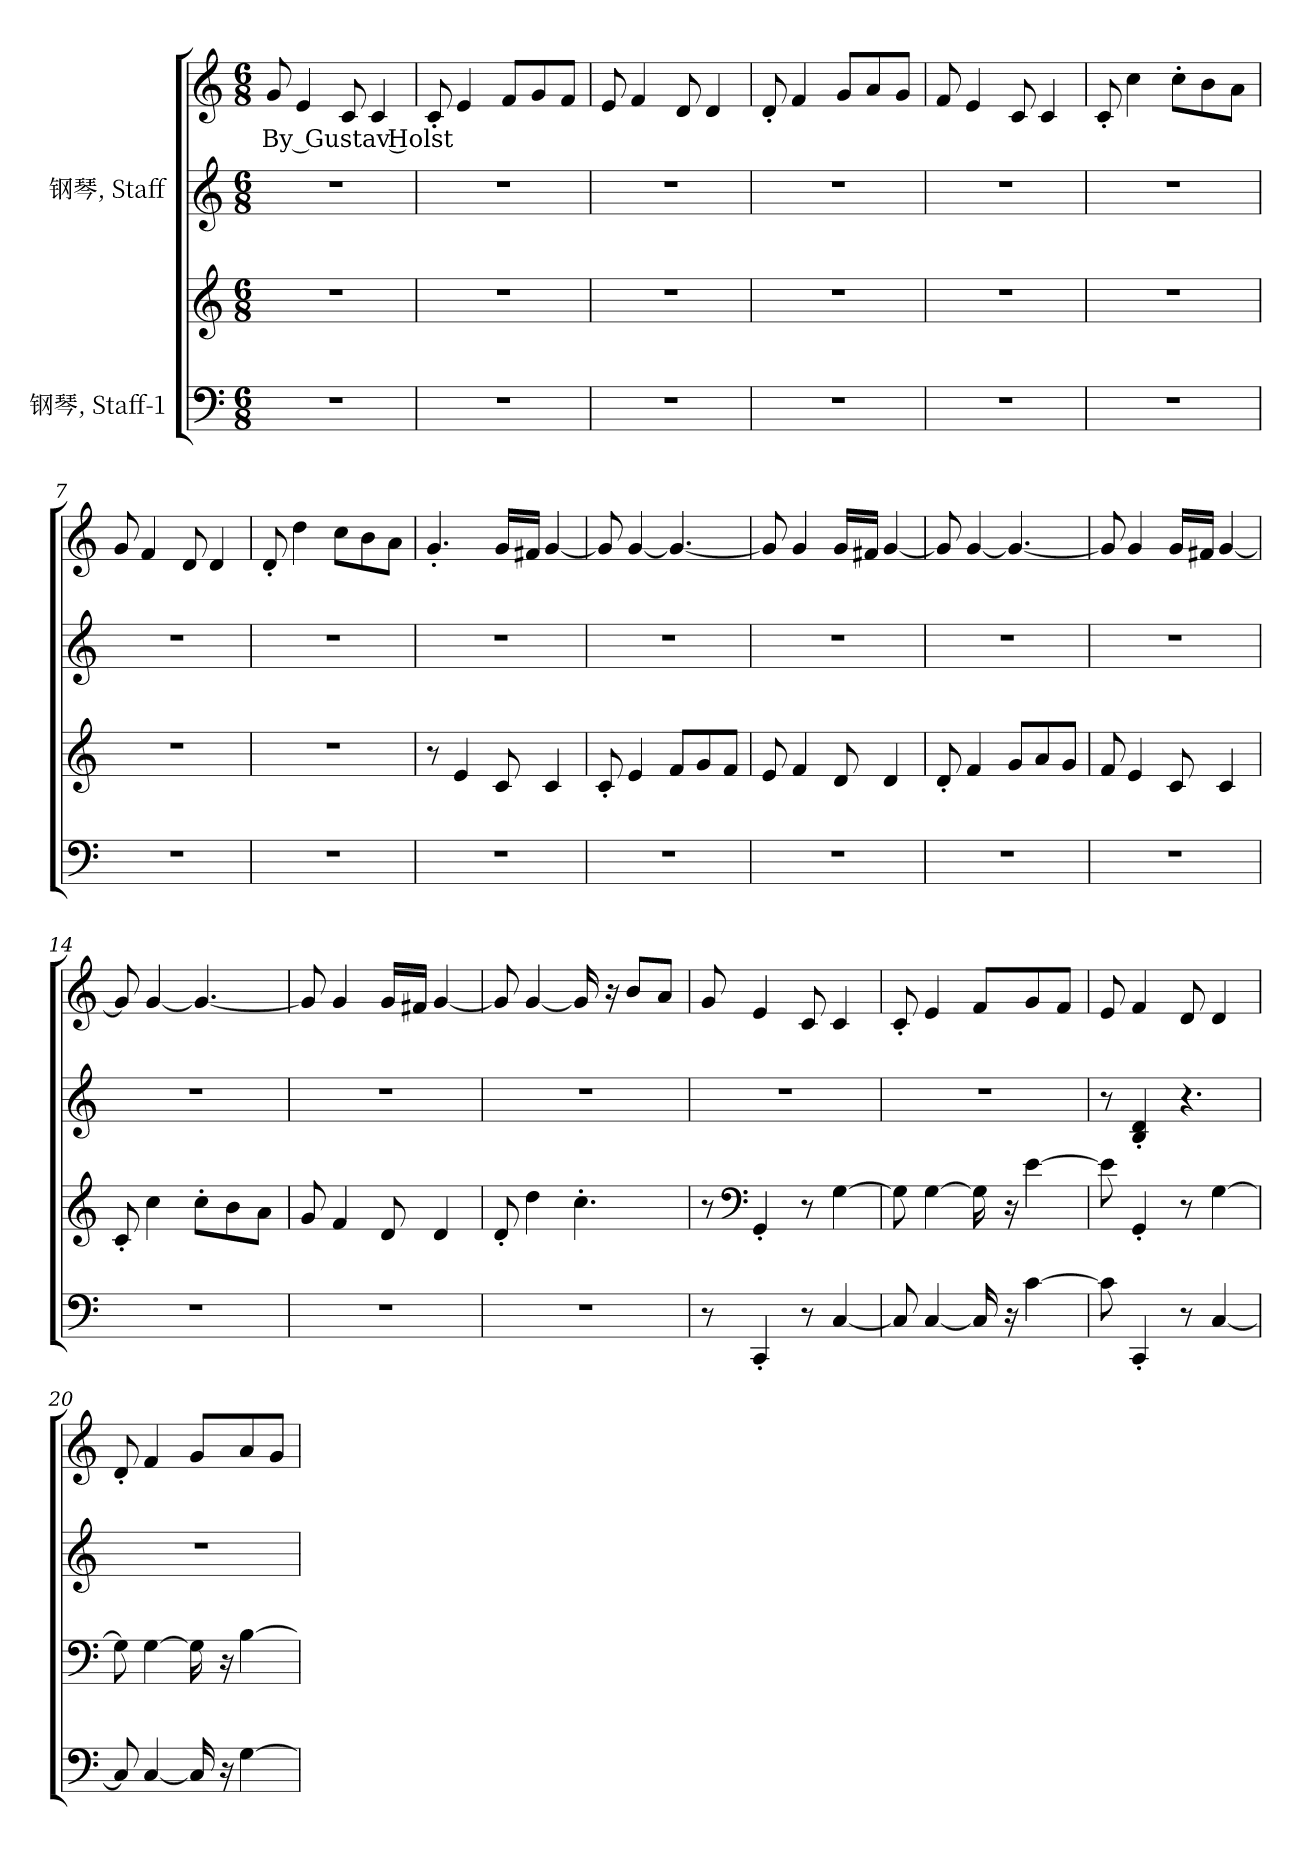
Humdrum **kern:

**kern	**kern	**kern	**kern	**text
*part2	*part2	*part1	*part1	*part1
*staff4	*staff3	*staff2	*staff1	*staff1
*I"钢琴, Staff-1	*	*I"钢琴, Staff	*	*
*clefF4	*clefG2	*clefG2	*clefG2	*
*k[]	*k[]	*k[]	*k[]	*
*M6/8	*M6/8	*M6/8	*M6/8	*
*MM164	*MM164	*MM164	*MM164	*
=1	=1	=1	=1	=1
2.r	2.r	2.r	8g/	By Gustav Holst
.	.	.	4e/	.
.	.	.	8c/	.
.	.	.	4c/	.
=2	=2	=2	=2	=2
2.r	2.r	2.r	8c'/	.
.	.	.	4e/	.
.	.	.	8f/L	.
.	.	.	8g/	.
.	.	.	8f/J	.
=3	=3	=3	=3	=3
2.r	2.r	2.r	8e/	.
.	.	.	4f/	.
.	.	.	8d/	.
.	.	.	4d/	.
=4	=4	=4	=4	=4
2.r	2.r	2.r	8d'/	.
.	.	.	4f/	.
.	.	.	8g/L	.
.	.	.	8a/	.
.	.	.	8g/J	.
=5	=5	=5	=5	=5
2.r	2.r	2.r	8f/	.
.	.	.	4e/	.
.	.	.	8c/	.
.	.	.	4c/	.
!!LO:LB:g=z
=6	=6	=6	=6	=6
2.r	2.r	2.r	8c'/	.
.	.	.	4cc\	.
.	.	.	8cc'\L	.
.	.	.	8b\	.
.	.	.	8a\J	.
=7	=7	=7	=7	=7
2.r	2.r	2.r	8g/	.
.	.	.	4f/	.
.	.	.	8d/	.
.	.	.	4d/	.
=8	=8	=8	=8	=8
2.r	2.r	2.r	8d'/	.
.	.	.	4dd\	.
.	.	.	8cc\L	.
.	.	.	8b\	.
.	.	.	8a\J	.
=9	=9	=9	=9	=9
2.r	8r	2.r	4.g'/	.
.	4e/	.	.	.
.	8c/	.	16g/LL	.
.	.	.	16f#X/JJ	.
.	4c/	.	[4g/	.
=10	=10	=10	=10	=10
2.r	8c'/	2.r	8g/]	.
.	4e/	.	[4g/	.
.	8f/L	.	4.g/_	.
.	8g/	.	.	.
.	8f/J	.	.	.
=11	=11	=11	=11	=11
2.r	8e/	2.r	8g/]	.
.	4f/	.	4g/	.
.	8d/	.	16g/LL	.
.	.	.	16f#X/JJ	.
.	4d/	.	[4g/	.
!!LO:LB:g=z
=12	=12	=12	=12	=12
2.r	8d'/	2.r	8g/]	.
.	4f/	.	[4g/	.
.	8g/L	.	4.g/_	.
.	8a/	.	.	.
.	8g/J	.	.	.
=13	=13	=13	=13	=13
2.r	8f/	2.r	8g/]	.
.	4e/	.	4g/	.
.	8c/	.	16g/LL	.
.	.	.	16f#X/JJ	.
.	4c/	.	[4g/	.
=14	=14	=14	=14	=14
2.r	8c'/	2.r	8g/]	.
.	4cc\	.	[4g/	.
.	8cc'\L	.	4.g/_	.
.	8b\	.	.	.
.	8a\J	.	.	.
=15	=15	=15	=15	=15
2.r	8g/	2.r	8g/]	.
.	4f/	.	4g/	.
.	8d/	.	16g/LL	.
.	.	.	16f#X/JJ	.
.	4d/	.	[4g/	.
=16	=16	=16	=16	=16
2.r	8d'/	2.r	8g/]	.
.	4dd\	.	[4g/	.
.	4.cc'\	.	16g/]	.
.	.	.	16r	.
.	.	.	8b/L	.
.	.	.	8a/J	.
=17	=17	=17	=17	=17
8r	8r	2.r	8g/	.
*	*clefF4	*	*	*
4CC'/	4GG'/	.	4e/	.
8r	8r	.	8c/	.
[4C/	[4G\	.	4c/	.
!!LO:PB:g=z
=18	=18	=18	=18	=18
8C/]	8G\]	2.r	8c'/	.
[4C/	[4G\	.	4e/	.
16C/]	16G\]	.	8f/L	.
16r	16r	.	.	.
[4c\	[4e\	.	8g/	.
.	.	.	8f/J	.
=19	=19	=19	=19	=19
8c\]	8e\]	8r	8e/	.
4CC'/	4GG'/	4B/' 4d/'	4f/	.
8r	8r	4.r	8d/	.
[4C/	[4G\	.	4d/	.
=20	=20	=20	=20	=20
8C/]	8G\]	2.r	8d'/	.
[4C/	[4G\	.	4f/	.
16C/]	16G\]	.	8g/L	.
16r	16r	.	.	.
[4G\	[4B\	.	8a/	.
.	.	.	8g/J	.
=	=	=	=	=
*-	*-	*-	*-	*-
